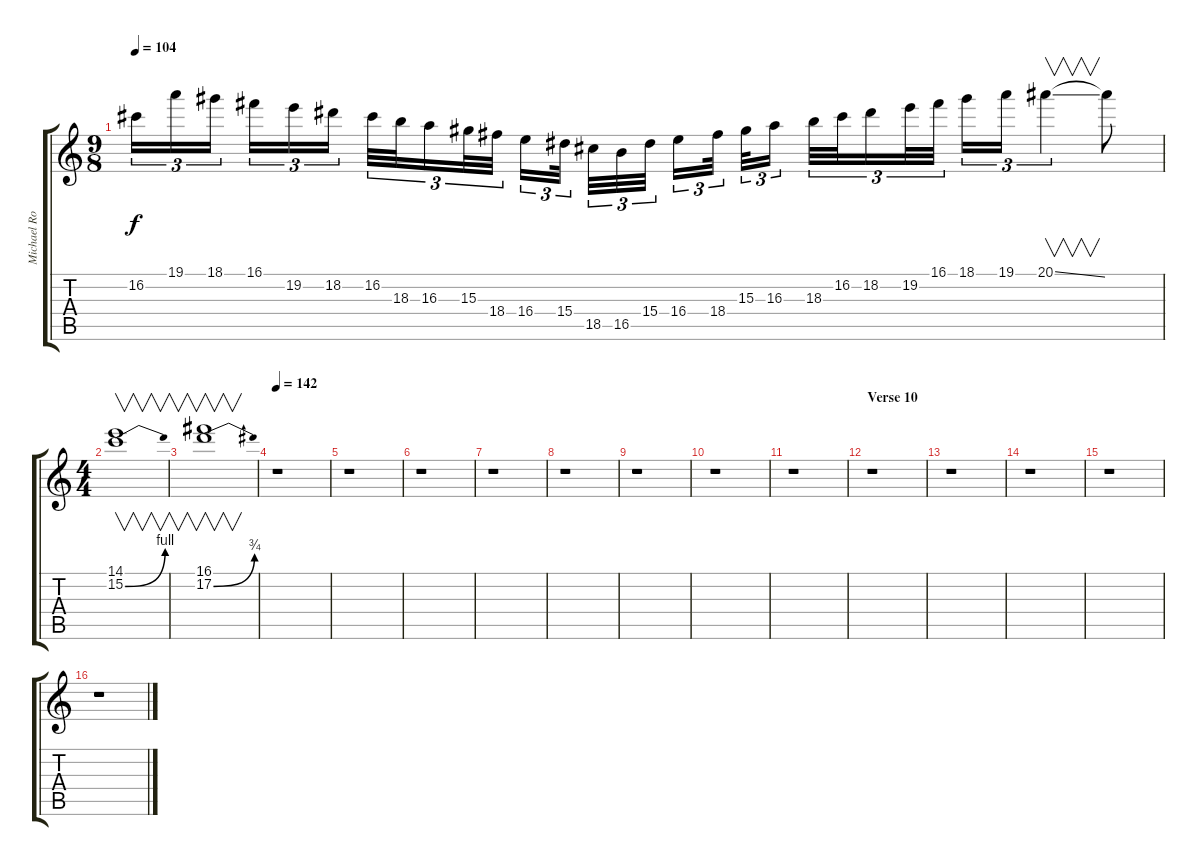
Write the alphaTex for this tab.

\track ("Michael Romeo Acoustic Guitar/Solos/Fill" "Michael Ro") {instrument acousticguitarsteel}
\staff {score tabs}
\tuning (D4 A3 F3 C3 G2 D2) {hide}
\ts (9 8)
\tempo 104
\clef g2
\ks c
16.2.16{tu (3 2) dy f} 19.1.16{tu (3 2)} 18.1.16{tu (3 2)} 16.1.16{tu (3 2)} 19.2.16{tu (3 2)} 18.2.16{tu (3 2)} 16.2.32{tu (3 2)} 18.3.32{tu (3 2)} 16.3.16{tu (3 2)} 15.3.32{tu (3 2)} 18.4.32{tu (3 2)} 16.4.16{tu (3 2)} 15.4.32{tu (3 2)} 18.5.32{tu (3 2)} 16.5.32{tu (3 2)} 15.4.32{tu (3 2)} 16.4.16{tu (3 2)} 18.4.32{tu (3 2)} 15.3.32{tu (3 2)} 16.3.16{tu (3 2)} 18.3.32{tu (3 2)} 16.2.32{tu (3 2)} 18.2.16{tu (3 2)} 19.2.32{tu (3 2)} 16.1.32{tu (3 2)} 18.1.16{tu (3 2)} 19.1.16{tu (3 2)} 20.1{ss}.4{v tu (3 2)} 20.1{t}.8 |
\ts (4 4)
(14.1 15.2{be (bend 0 0 60 4)}).1{v} |
(16.1 17.2{be (bend 0 0 60 3)}).1{v} |
\tempo 142
r.1{instrument acousticguitarsteel} |
r.1 |
r.1 |
r.1 |
r.1 |
r.1 |
r.1 |
r.1 |
\section ("" "Verse 10")
r.1 |
r.1 |
r.1 |
r.1 |
r.1
